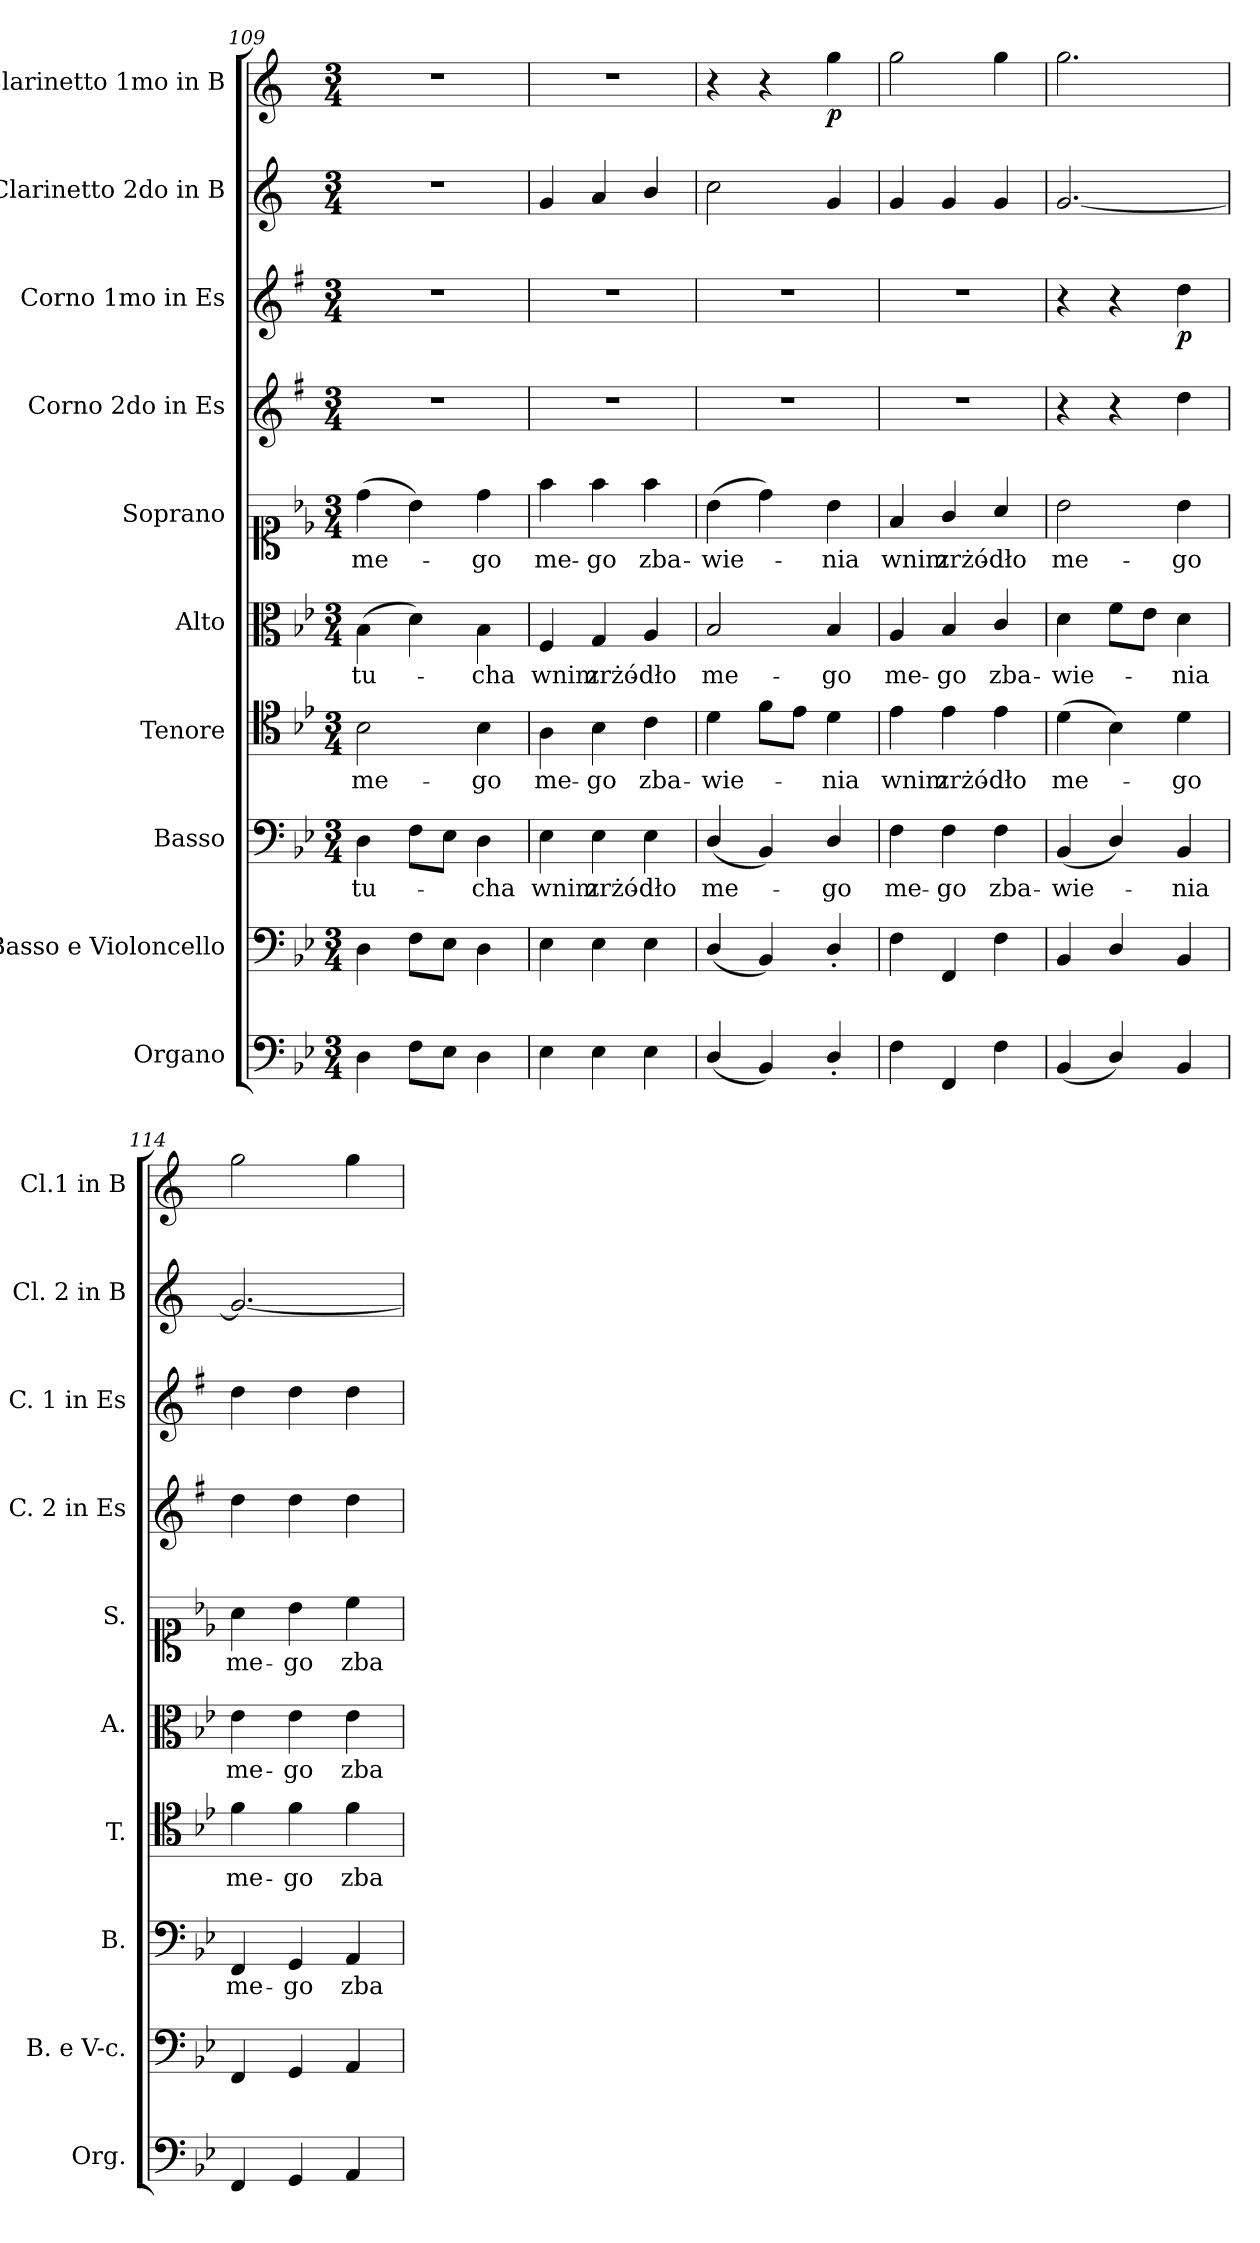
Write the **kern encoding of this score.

**kern	**kern	**kern	**text	**kern	**text	**kern	**text	**kern	**text	**kern	**kern	**dynam	**kern	**kern	**dynam
*part10	*part9	*part8	*part8	*part7	*part7	*part6	*part6	*part5	*part5	*part4	*part3	*part3	*part2	*part1	*part1
*staff10	*staff9	*staff8	*staff8	*staff7	*staff7	*staff6	*staff6	*staff5	*staff5	*staff4	*staff3	*staff3	*staff2	*staff1	*staff1
*I"Organo	*I"Basso e Violoncello	*I"Basso	*	*I"Tenore	*	*I"Alto	*	*I"Soprano	*	*I"Corno 2do in Es	*I"Corno 1mo in Es	*	*I"Clarinetto 2do in B	*I"Clarinetto 1mo in B	*
*I'Org.	*I'B. e V-c.	*I'B.	*	*I'T.	*	*I'A.	*	*I'S.	*	*I'C. 2 in Es	*I'C. 1 in Es	*	*I'Cl. 2 in B	*I'Cl.1 in B	*
*clefF4	*clefF4	*clefF4	*	*clefC4	*	*clefC3	*	*clefC1	*	*clefG2	*clefG2	*	*clefG2	*clefG2	*
*	*	*	*	*	*	*	*	*	*	*ITrd5c9	*ITrd5c9	*	*ITrd1c2	*ITrd1c2	*
*k[b-e-]	*k[b-e-]	*k[b-e-]	*	*k[b-e-]	*	*k[b-e-]	*	*k[b-e-]	*	*k[b-e-]	*k[b-e-]	*	*k[b-e-]	*k[b-e-]	*
*M3/4	*M3/4	*M3/4	*	*M3/4	*	*M3/4	*	*M3/4	*	*M3/4	*M3/4	*	*M3/4	*M3/4	*
=109	=109	=109	=109	=109	=109	=109	=109	=109	=109	=109	=109	=109	=109	=109	=109
4D\	4D\	4D\	-tu-	2B-\	me-	(>4B-\	-tu-	(>4dd\	me-	2.r	2.r	.	2.r	2.r	.
8F\L	8F\L	8F\L	.	.	.	4d\)	.	4b-\)	.	.	.	.	.	.	.
8E-\J	8E-\J	8E-\J	.	.	.	.	.	.	.	.	.	.	.	.	.
4D\	4D\	4D\	-cha	4B-\	-go	4B-\	-cha	4dd\	-go	.	.	.	.	.	.
=110	=110	=110	=110	=110	=110	=110	=110	=110	=110	=110	=110	=110	=110	=110	=110
4E-\	4E-\	4E-\	wnim	4A\	me-	4F/	wnim	4ff\	me-	2.r	2.r	.	4f/	2.r	.
4E-\	4E-\	4E-\	zrżó-	4B-\	-go	4G/	zrżó-	4ff\	-go	.	.	.	4g/	.	.
4E-\	4E-\	4E-\	-dło	4c\	zba-	4A/	-dło	4ff\	zba-	.	.	.	4a/	.	.
=111	=111	=111	=111	=111	=111	=111	=111	=111	=111	=111	=111	=111	=111	=111	=111
(<4D/	(<4D/	(<4D/	me-	4d\	-wie-	2B-/	me-	(>4b-\	-wie-	2.r	2.r	.	2b-\	4r	.
4BB-/)	4BB-/)	4BB-/)	.	8f\L	.	.	.	4dd\)	.	.	.	.	.	4r	.
.	.	.	.	8e-\J	.	.	.	.	.	.	.	.	.	.	.
4D'/	4D'/	4D/	-go	4d\	-nia	4B-/	-go	4b-\	-nia	.	.	.	4f/	4ff\	p
=112	=112	=112	=112	=112	=112	=112	=112	=112	=112	=112	=112	=112	=112	=112	=112
4F\	4F\	4F\	me-	4e-\	wnim	4A/	me-	4f/	wnim	2.r	2.r	.	4f/	2ff\	.
4FF/	4FF/	4F\	-go	4e-\	zrżó-	4B-/	-go	4g/	zrżó-	.	.	.	4f/	.	.
4F\	4F\	4F\	zba-	4e-\	-dło	4c/	zba-	4a/	-dło	.	.	.	4f/	4ff\	.
=113	=113	=113	=113	=113	=113	=113	=113	=113	=113	=113	=113	=113	=113	=113	=113
(4BB-/	4BB-/	(<4BB-/	-wie-	(>4d\	me-	4d\	-wie-	2b-\	me-	4r	4r	.	[<2.f/	2.ff\	.
4D/)	4D/	4D/)	.	4B-\)	.	8f\L	.	.	.	4r	4r	.	.	.	.
.	.	.	.	.	.	8e-\J	.	.	.	.	.	.	.	.	.
4BB-/	4BB-/	4BB-/	-nia	4d\	-go	4d\	-nia	4b-\	-go	4f\	4f\	p	.	.	.
=114	=114	=114	=114	=114	=114	=114	=114	=114	=114	=114	=114	=114	=114	=114	=114
4FF/	4FF/	4FF/	me-	4f\	me-	4e-\	me-	4a\	me-	4f\	4f\	.	2.f/_	2ff\	.
4GG/	4GG/	4GG/	-go	4f\	-go	4e-\	-go	4b-\	-go	4f\	4f\	.	.	.	.
4AA/	4AA/	4AA/	zba-	4f\	zba-	4e-\	zba-	4cc\	zba-	4f\	4f\	.	.	4ff\	.
=	=	=	=	=	=	=	=	=	=	=	=	=	=	=	=
*-	*-	*-	*-	*-	*-	*-	*-	*-	*-	*-	*-	*-	*-	*-	*-
